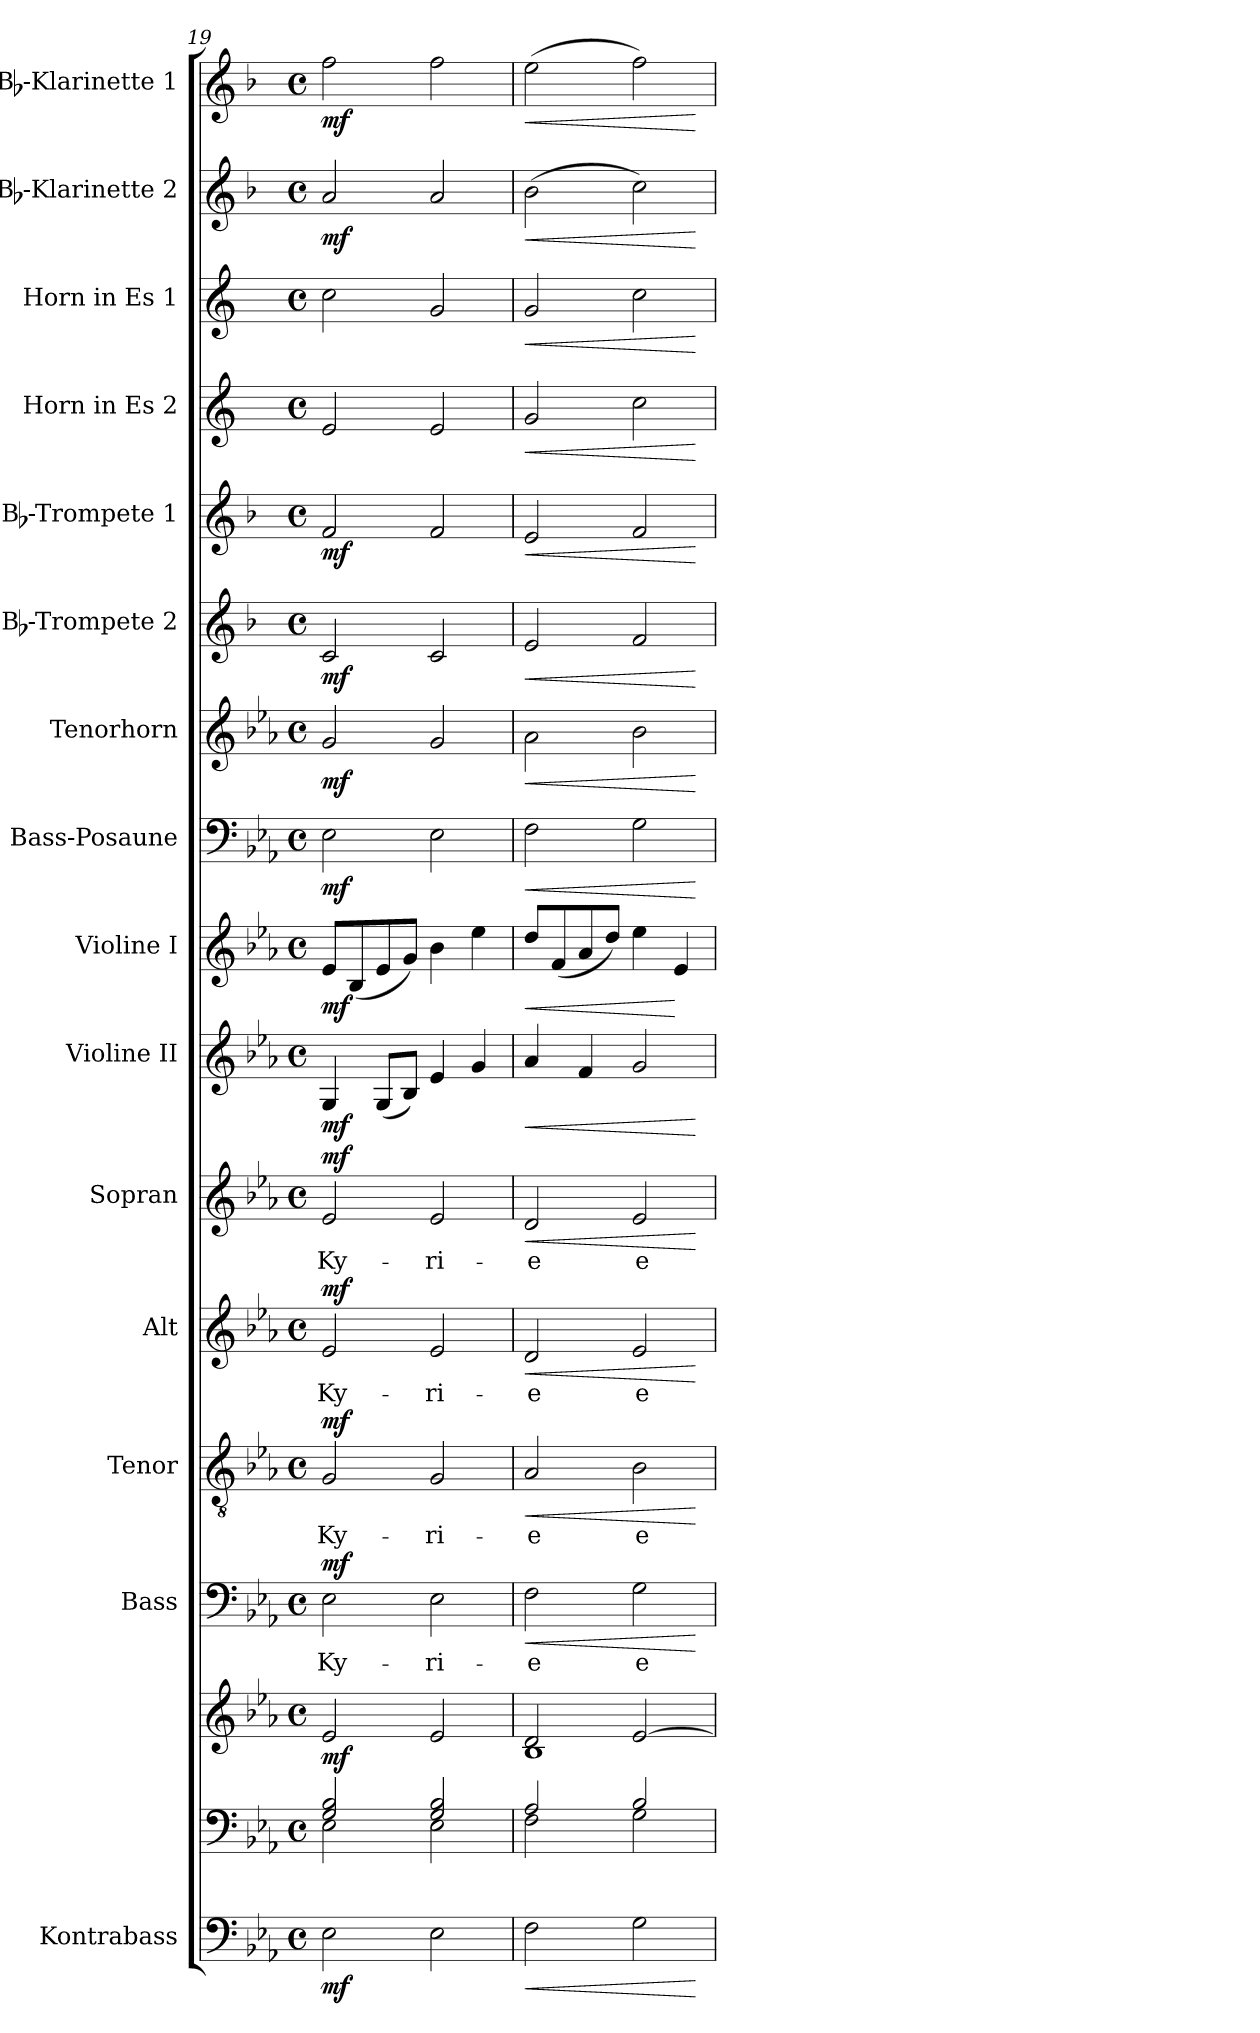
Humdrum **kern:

**kern	**dynam	**kern	**kern	**dynam	**kern	**text	**dynam	**kern	**text	**dynam	**kern	**text	**dynam	**kern	**text	**dynam	**kern	**dynam	**kern	**dynam	**kern	**dynam	**kern	**dynam	**kern	**dynam	**kern	**dynam	**kern	**dynam	**kern	**dynam	**kern	**dynam	**kern	**dynam
*part16	*part16	*part15	*part15	*part15	*part14	*part14	*part14	*part13	*part13	*part13	*part12	*part12	*part12	*part11	*part11	*part11	*part10	*part10	*part9	*part9	*part8	*part8	*part7	*part7	*part6	*part6	*part5	*part5	*part4	*part4	*part3	*part3	*part2	*part2	*part1	*part1
*staff17	*staff17	*staff16	*staff15	*staff15/16	*staff14	*staff14	*staff14	*staff13	*staff13	*staff13	*staff12	*staff12	*staff12	*staff11	*staff11	*staff11	*staff10	*staff10	*staff9	*staff9	*staff8	*staff8	*staff7	*staff7	*staff6	*staff6	*staff5	*staff5	*staff4	*staff4	*staff3	*staff3	*staff2	*staff2	*staff1	*staff1
*I"Kontrabass	*	*	*	*	*I"Bass	*	*	*I"Tenor	*	*	*I"Alt	*	*	*I"Sopran	*	*	*I"Violine II	*	*I"Violine I	*	*I"Bass-Posaune	*	*I"Tenorhorn	*	*I"Bb-Trompete 2	*	*I"Bb-Trompete 1	*	*I"Horn in Es 2	*	*I"Horn in Es 1	*	*I"Bb-Klarinette 2	*	*I"Bb-Klarinette 1	*
*I'Kb.	*	*	*	*	*I'B.	*	*	*I'T.	*	*	*I'A.	*	*	*I'S.	*	*	*I'Vl. II	*	*I'Vl. I	*	*I'B. Pos.	*	*I'T. Hrn.	*	*I'Bb Trp. 2	*	*I'Bb Trp. 1	*	*	*	*	*	*I'Bb Kl. 2	*	*I'Bb Kl. 1	*
*clefF4	*	*clefF4	*clefG2	*	*clefF4	*	*	*clefGv2	*	*	*clefG2	*	*	*clefG2	*	*	*clefG2	*	*clefG2	*	*clefF4	*	*clefG2	*	*clefG2	*	*clefG2	*	*clefG2	*	*clefG2	*	*clefG2	*	*clefG2	*
*ITrd7c12	*	*	*	*	*	*	*	*	*	*	*	*	*	*	*	*	*	*	*	*	*	*	*ITrd8c14	*	*ITrd1c2	*	*ITrd1c2	*	*ITrd5c9	*	*ITrd5c9	*	*ITrd1c2	*	*ITrd1c2	*
*k[b-e-a-]	*	*k[b-e-a-]	*k[b-e-a-]	*	*k[b-e-a-]	*	*	*k[b-e-a-]	*	*	*k[b-e-a-]	*	*	*k[b-e-a-]	*	*	*k[b-e-a-]	*	*k[b-e-a-]	*	*k[b-e-a-]	*	*k[b-e-a-]	*	*k[b-e-a-]	*	*k[b-e-a-]	*	*k[b-e-a-]	*	*k[b-e-a-]	*	*k[b-e-a-]	*	*k[b-e-a-]	*
*E-:	*	*E-:	*E-:	*	*E-:	*	*	*E-:	*	*	*E-:	*	*	*E-:	*	*	*E-:	*	*E-:	*	*E-:	*	*E-:	*	*E-:	*	*E-:	*	*E-:	*	*E-:	*	*E-:	*	*E-:	*
*M4/4	*	*M4/4	*M4/4	*	*M4/4	*	*	*M4/4	*	*	*M4/4	*	*	*M4/4	*	*	*M4/4	*	*M4/4	*	*M4/4	*	*M4/4	*	*M4/4	*	*M4/4	*	*M4/4	*	*M4/4	*	*M4/4	*	*M4/4	*
*met(c)	*	*met(c)	*met(c)	*	*met(c)	*	*	*met(c)	*	*	*met(c)	*	*	*met(c)	*	*	*met(c)	*	*met(c)	*	*met(c)	*	*met(c)	*	*met(c)	*	*met(c)	*	*met(c)	*	*met(c)	*	*met(c)	*	*met(c)	*
=19	=19	=19	=19	=19	=19	=19	=19	=19	=19	=19	=19	=19	=19	=19	=19	=19	=19	=19	=19	=19	=19	=19	=19	=19	=19	=19	=19	=19	=19	=19	=19	=19	=19	=19	=19	=19
*	*	*^	*	*	*	*	*	*	*	*	*	*	*	*	*	*	*	*	*	*	*	*	*	*	*	*	*	*	*	*	*	*	*	*	*	*
!	!LO:DY:b	!	!	!	!LO:DY:b	!	!LO:LY:b	!LO:DY:a	!	!LO:LY:b	!LO:DY:a	!	!LO:LY:b	!LO:DY:a	!	!LO:LY:b	!LO:DY:a	!	!LO:DY:b	!	!LO:DY:b	!	!LO:DY:b	!	!LO:DY:b	!	!LO:DY:b	!	!LO:DY:b	!	!	!	!	!	!LO:DY:b	!	!LO:DY:b
2EE-\	mf	2G/ 2B-/	2E-\	2e-/	mf	2E-\	Ky-	mf	2G/	Ky-	mf	2e-/	Ky-	mf	2e-/	Ky-	mf	4G/	mf	8e-/L	mf	2E-\	mf	2G/	mf	2B-/	mf	2e-/	mf	2G/	.	2e-\	.	2g/	mf	2ee-\	mf
.	.	.	.	.	.	.	.	.	.	.	.	.	.	.	.	.	.	.	.	(<8B-/	.	.	.	.	.	.	.	.	.	.	.	.	.	.	.	.	.
.	.	.	.	.	.	.	.	.	.	.	.	.	.	.	.	.	.	(<8G/L	.	8e-/	.	.	.	.	.	.	.	.	.	.	.	.	.	.	.	.	.
.	.	.	.	.	.	.	.	.	.	.	.	.	.	.	.	.	.	8B-/J)	.	8g/J)	.	.	.	.	.	.	.	.	.	.	.	.	.	.	.	.	.
!	!	!	!	!	!	!	!LO:LY:b	!	!	!LO:LY:b	!	!	!LO:LY:b	!	!	!LO:LY:b	!	!	!	!	!	!	!	!	!	!	!	!	!	!	!	!	!	!	!	!	!
2EE-\	.	2G/ 2B-/	2E-\	2e-/	.	2E-\	-ri-	.	2G/	-ri-	.	2e-/	-ri-	.	2e-/	-ri-	.	4e-/	.	4b-\	.	2E-\	.	2G/	.	2B-/	.	2e-/	.	2G/	.	2B-/	.	2g/	.	2ee-\	.
.	.	.	.	.	.	.	.	.	.	.	.	.	.	.	.	.	.	4g/	.	4ee-\	.	.	.	.	.	.	.	.	.	.	.	.	.	.	.	.	.
=20	=20	=20	=20	=20	=20	=20	=20	=20	=20	=20	=20	=20	=20	=20	=20	=20	=20	=20	=20	=20	=20	=20	=20	=20	=20	=20	=20	=20	=20	=20	=20	=20	=20	=20	=20	=20	=20
!	!LO:HP:b	!	!	!	!	!	!LO:LY:b	!LO:HP:b	!	!LO:LY:b	!LO:HP:b	!	!LO:LY:b	!LO:HP:b	!	!LO:LY:b	!LO:HP:b	!	!LO:HP:b	!	!LO:HP:b	!	!LO:HP:b	!	!LO:HP:b	!	!LO:HP:b	!	!LO:HP:b	!	!LO:HP:b	!	!LO:HP:b	!	!LO:HP:b	!	!LO:HP:b
*	*	*	*	*^	*	*	*	*	*	*	*	*	*	*	*	*	*	*	*	*	*	*	*	*	*	*	*	*	*	*	*	*	*	*	*	*	*
2FF\	<	2A-/	2F\	2d/	1B-	.	2F\	-e	<	2A-/	-e	<	2d/	-e	<	2d/	-e	<	4a-/	<	8dd/L	<	2F\	<	2A-\	<	2d/	<	2d/	<	2B-/	<	2B-/	<	(>2a-\	<	(>2dd\	<
.	.	.	.	.	.	.	.	.	.	.	.	.	.	.	.	.	.	.	.	.	(<8f/	.	.	.	.	.	.	.	.	.	.	.	.	.	.	.	.	.
.	.	.	.	.	.	.	.	.	.	.	.	.	.	.	.	.	.	.	4f/	.	8a-/	.	.	.	.	.	.	.	.	.	.	.	.	.	.	.	.	.
.	.	.	.	.	.	.	.	.	.	.	.	.	.	.	.	.	.	.	.	.	8dd/J)	.	.	.	.	.	.	.	.	.	.	.	.	.	.	.	.	.
!	!	!	!	!	!	!	!	!LO:LY:b	!	!	!LO:LY:b	!	!	!LO:LY:b	!	!	!LO:LY:b	!	!	!	!	!	!	!	!	!	!	!	!	!	!	!	!	!	!	!	!	!
2GG\	.	2B-/	2G\	[>2e-/	.	.	2G\	e-	.	2B-\	e-	.	2e-/	e-	.	2e-/	e-	.	2g/	.	4ee-\	.	2G\	.	2B-\	.	2e-/	.	2e-/	.	2e-\	.	2e-\	.	2b-\)	.	2ee-\)	.
.	.	.	.	.	.	.	.	.	.	.	.	.	.	.	.	.	.	.	.	.	4e-/	[	.	.	.	.	.	.	.	.	.	.	.	.	.	.	.	.
*	*	*v	*v	*	*	*	*	*	*	*	*	*	*	*	*	*	*	*	*	*	*	*	*	*	*	*	*	*	*	*	*	*	*	*	*	*	*	*
*	*	*	*v	*v	*	*	*	*	*	*	*	*	*	*	*	*	*	*	*	*	*	*	*	*	*	*	*	*	*	*	*	*	*	*	*	*	*
.	[	.	.	.	.	.	[	.	.	[	.	.	[	.	.	[	.	[	.	.	.	[	.	[	.	[	.	[	.	[	.	[	.	[	.	[
=	=	=	=	=	=	=	=	=	=	=	=	=	=	=	=	=	=	=	=	=	=	=	=	=	=	=	=	=	=	=	=	=	=	=	=	=
*-	*-	*-	*-	*-	*-	*-	*-	*-	*-	*-	*-	*-	*-	*-	*-	*-	*-	*-	*-	*-	*-	*-	*-	*-	*-	*-	*-	*-	*-	*-	*-	*-	*-	*-	*-	*-
